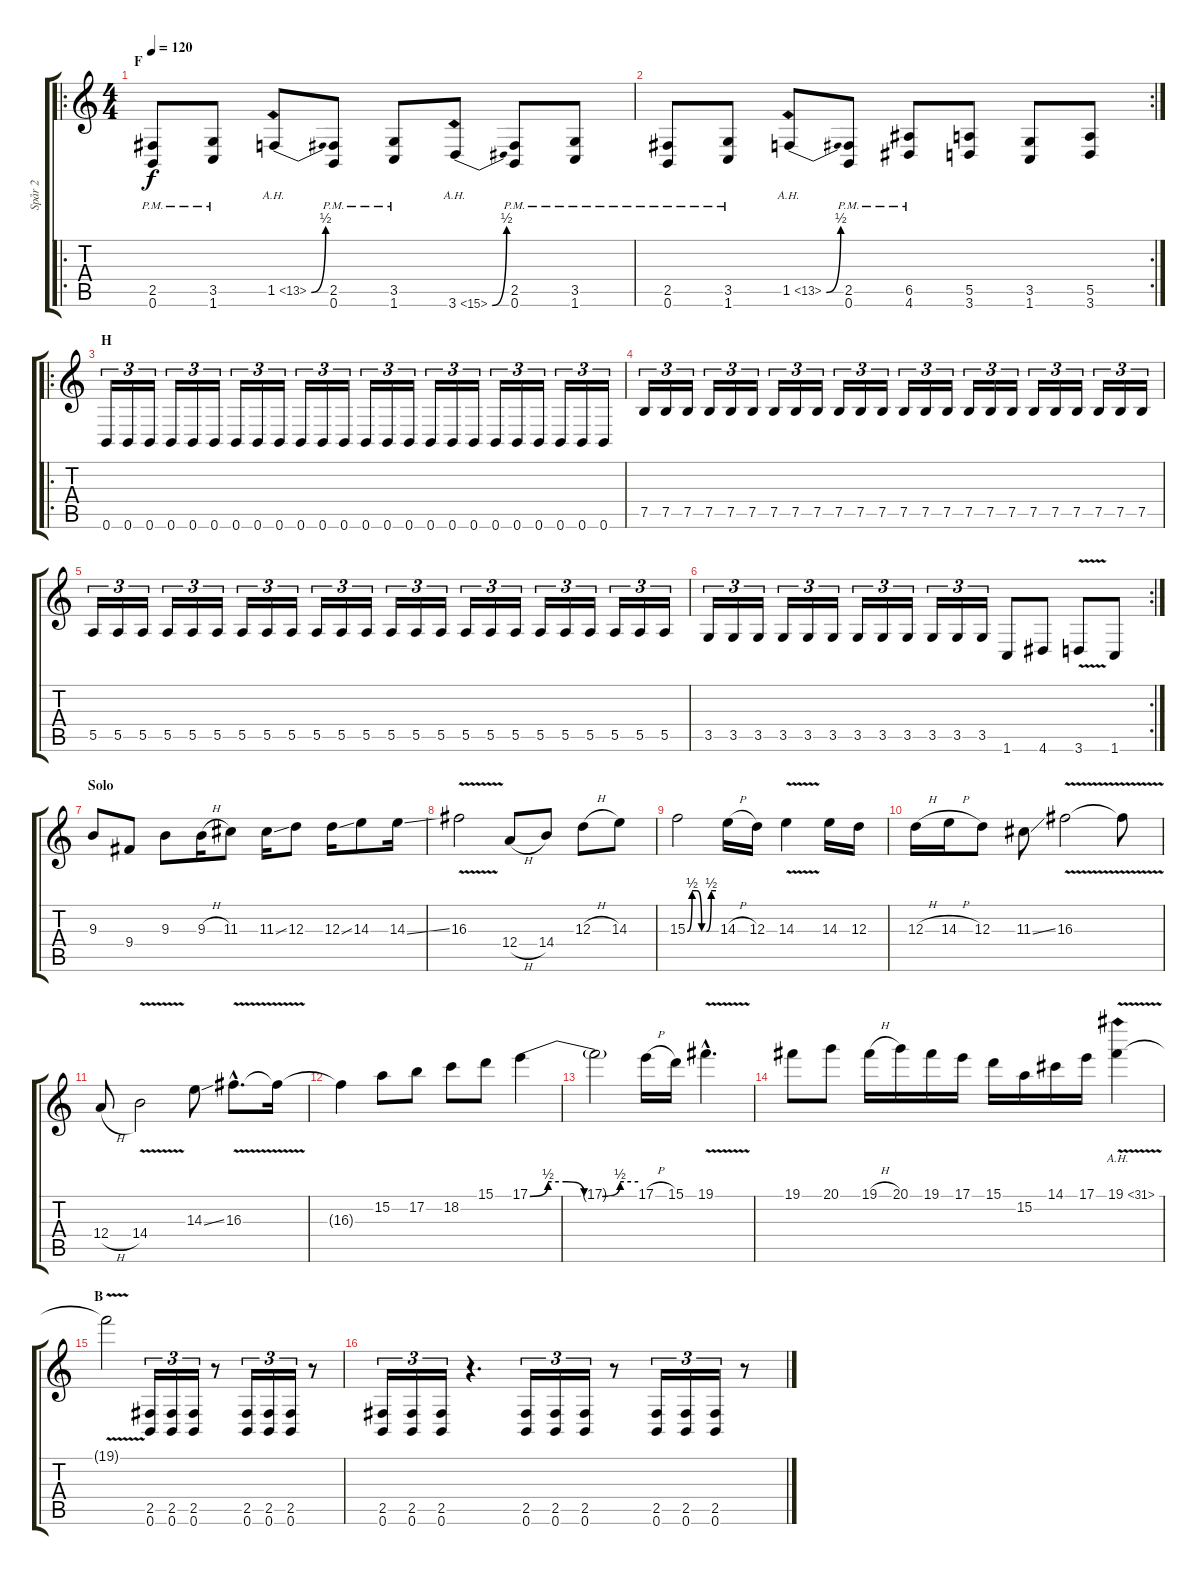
\track ("Spår 2" "Spår 2") {instrument distortionguitar}
\staff {score tabs}
\tuning (B3 Gb3 D3 A2 E2 B1) {hide}
\ro
\ts (4 4)
\section ("" "F")
\tempo 120
\clef g2
\ks c
(2.5{pm} 0.6{pm}).8{dy f} (3.5{pm} 1.6{pm}).8 1.5{be (bend 0 0 60 2) ah 12}.8 (2.5{pm} 0.6{pm}).8 (3.5{pm} 1.6{pm}).8 3.6{be (bend 0 0 60 2) ah 12}.8 (2.5{pm} 0.6{pm}).8 (3.5{pm} 1.6{pm}).8 |
\rc 2
(2.5{pm} 0.6{pm}).8 (3.5{pm} 1.6{pm}).8 1.5{be (bend 0 0 60 2) ah 12}.8 (2.5{pm} 0.6{pm}).8 (6.5{pm} 4.6{pm}).8 (5.5 3.6).8 (3.5 1.6).8 (5.5 3.6).8 |
\ro
\section ("" "H")
0.6.16{tu (3 2)} 0.6.16{tu (3 2)} 0.6.16{tu (3 2)} 0.6.16{tu (3 2)} 0.6.16{tu (3 2)} 0.6.16{tu (3 2)} 0.6.16{tu (3 2)} 0.6.16{tu (3 2)} 0.6.16{tu (3 2)} 0.6.16{tu (3 2)} 0.6.16{tu (3 2)} 0.6.16{tu (3 2)} 0.6.16{tu (3 2)} 0.6.16{tu (3 2)} 0.6.16{tu (3 2)} 0.6.16{tu (3 2)} 0.6.16{tu (3 2)} 0.6.16{tu (3 2)} 0.6.16{tu (3 2)} 0.6.16{tu (3 2)} 0.6.16{tu (3 2)} 0.6.16{tu (3 2)} 0.6.16{tu (3 2)} 0.6.16{tu (3 2)} |
7.5.16{tu (3 2)} 7.5.16{tu (3 2)} 7.5.16{tu (3 2)} 7.5.16{tu (3 2)} 7.5.16{tu (3 2)} 7.5.16{tu (3 2)} 7.5.16{tu (3 2)} 7.5.16{tu (3 2)} 7.5.16{tu (3 2)} 7.5.16{tu (3 2)} 7.5.16{tu (3 2)} 7.5.16{tu (3 2)} 7.5.16{tu (3 2)} 7.5.16{tu (3 2)} 7.5.16{tu (3 2)} 7.5.16{tu (3 2)} 7.5.16{tu (3 2)} 7.5.16{tu (3 2)} 7.5.16{tu (3 2)} 7.5.16{tu (3 2)} 7.5.16{tu (3 2)} 7.5.16{tu (3 2)} 7.5.16{tu (3 2)} 7.5.16{tu (3 2)} |
5.5.16{tu (3 2)} 5.5.16{tu (3 2)} 5.5.16{tu (3 2)} 5.5.16{tu (3 2)} 5.5.16{tu (3 2)} 5.5.16{tu (3 2)} 5.5.16{tu (3 2)} 5.5.16{tu (3 2)} 5.5.16{tu (3 2)} 5.5.16{tu (3 2)} 5.5.16{tu (3 2)} 5.5.16{tu (3 2)} 5.5.16{tu (3 2)} 5.5.16{tu (3 2)} 5.5.16{tu (3 2)} 5.5.16{tu (3 2)} 5.5.16{tu (3 2)} 5.5.16{tu (3 2)} 5.5.16{tu (3 2)} 5.5.16{tu (3 2)} 5.5.16{tu (3 2)} 5.5.16{tu (3 2)} 5.5.16{tu (3 2)} 5.5.16{tu (3 2)} |
\rc 2
3.5.16{tu (3 2)} 3.5.16{tu (3 2)} 3.5.16{tu (3 2)} 3.5.16{tu (3 2)} 3.5.16{tu (3 2)} 3.5.16{tu (3 2)} 3.5.16{tu (3 2)} 3.5.16{tu (3 2)} 3.5.16{tu (3 2)} 3.5.16{tu (3 2)} 3.5.16{tu (3 2)} 3.5.16{tu (3 2)} 1.6.8 4.6.8 3.6{v}.8 1.6.8 |
\section ("" "Solo")
9.3.8 9.4.8 9.3.8 9.3{h}.16 11.3.8 11.3{ss}.16 12.3.8 12.3{ss}.16 14.3.8 14.3{ss}.16 |
16.3{v}.2 12.4{h}.8 14.4.8 12.3{h}.8 14.3.8 |
15.3{be (custom 0 0 10 2 20 2 30 0 40 0 50 2 60 2)}.2 14.3{h}.16 12.3.16 14.3{v}.4 14.3.16 12.3.16 |
12.3{h}.16 14.3{h}.16 12.3.8 11.3{ss}.8 16.3{v}.2 16.3{t}.8 |
12.4{h}.8 14.4{v}.2 14.3{ss}.8 16.3{v hac}.8{d} 16.3{t}.16 |
16.3{t}.4 15.2.8 17.2.8 18.2.8 15.1.8 17.1{be (custom 0 0 10 2 20 2 30 0 40 0 50 2 60 2)}.4 |
17.1{t}.2 17.1{h}.16 15.1.16 19.1{v hac}.4{d} |
19.1.8 20.1.8 19.1{h}.16 20.1.16 19.1.16 17.1.16 15.1.16 15.2.16 14.1.16 17.1.16 19.1{ah 12 v}.4 |
\section ("" "B")
19.1{t}.2 (2.5 0.6).16{tu (3 2)} (2.5 0.6).16{tu (3 2)} (2.5 0.6).16{tu (3 2)} r.8 (2.5 0.6).16{tu (3 2)} (2.5 0.6).16{tu (3 2)} (2.5 0.6).16{tu (3 2)} r.8 |
(2.5 0.6).16{tu (3 2)} (2.5 0.6).16{tu (3 2)} (2.5 0.6).16{tu (3 2)} r.4{d} (2.5 0.6).16{tu (3 2)} (2.5 0.6).16{tu (3 2)} (2.5 0.6).16{tu (3 2)} r.8 (2.5 0.6).16{tu (3 2)} (2.5 0.6).16{tu (3 2)} (2.5 0.6).16{tu (3 2)} r.8
